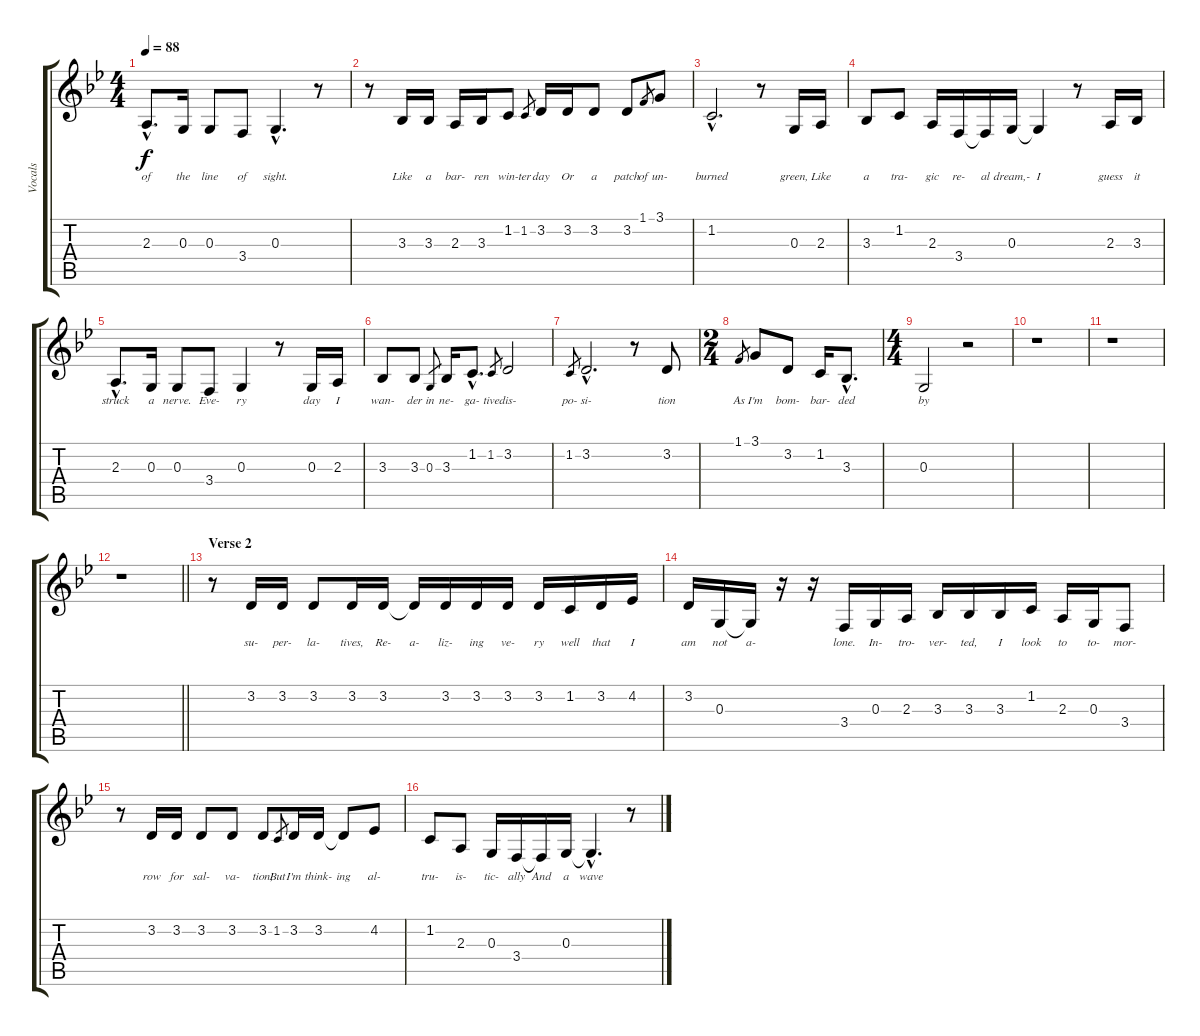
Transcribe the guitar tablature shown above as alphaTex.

\track ("Vocals" "Vocals") {instrument bassoon}
\staff {score tabs}
\tuning (E4 B3 G3 D3 A2 E2) {hide}
\ts (4 4)
\tempo 88
\clef g2
\ks gminor
2.3{hac}.8{d lyrics (0 "of") lyrics (1 "") lyrics (2 "") lyrics (3 "") lyrics (4 "") dy f} 0.3.16{lyrics (0 "the") lyrics (1 "") lyrics (2 "") lyrics (3 "") lyrics (4 "")} 0.3.8{lyrics (0 "line") lyrics (1 "") lyrics (2 "") lyrics (3 "") lyrics (4 "")} 3.4.8{lyrics (0 "of") lyrics (1 "") lyrics (2 "") lyrics (3 "") lyrics (4 "")} 0.3{hac}.4{d lyrics (0 "sight.") lyrics (1 "") lyrics (2 "") lyrics (3 "") lyrics (4 "")} r.8 |
r.8 3.3.16{lyrics (0 "Like") lyrics (1 "") lyrics (2 "") lyrics (3 "") lyrics (4 "")} 3.3.16{lyrics (0 "a") lyrics (1 "") lyrics (2 "") lyrics (3 "") lyrics (4 "")} 2.3.16{lyrics (0 "bar-") lyrics (1 "") lyrics (2 "") lyrics (3 "") lyrics (4 "")} 3.3.16{lyrics (0 "ren") lyrics (1 "") lyrics (2 "") lyrics (3 "") lyrics (4 "")} 1.2.8{lyrics (0 "win-") lyrics (1 "") lyrics (2 "") lyrics (3 "") lyrics (4 "")} 1.2.8{lyrics (0 "ter") lyrics (1 "") lyrics (2 "") lyrics (3 "") lyrics (4 "") gr} 3.2.16{lyrics (0 "day") lyrics (1 "") lyrics (2 "") lyrics (3 "") lyrics (4 "")} 3.2.16{lyrics (0 "Or") lyrics (1 "") lyrics (2 "") lyrics (3 "") lyrics (4 "")} 3.2.8{lyrics (0 "a") lyrics (1 "") lyrics (2 "") lyrics (3 "") lyrics (4 "")} 3.2.8{lyrics (0 "patch") lyrics (1 "") lyrics (2 "") lyrics (3 "") lyrics (4 "")} 1.1.8{lyrics (0 "of") lyrics (1 "") lyrics (2 "") lyrics (3 "") lyrics (4 "") gr} 3.1.8{lyrics (0 "un-") lyrics (1 "") lyrics (2 "") lyrics (3 "") lyrics (4 "")} |
1.2{hac}.2{d lyrics (0 "burned") lyrics (1 "") lyrics (2 "") lyrics (3 "") lyrics (4 "")} r.8 0.3.16{lyrics (0 "green,") lyrics (1 "") lyrics (2 "") lyrics (3 "") lyrics (4 "")} 2.3.16{lyrics (0 "Like") lyrics (1 "") lyrics (2 "") lyrics (3 "") lyrics (4 "")} |
3.3.8{lyrics (0 "a") lyrics (1 "") lyrics (2 "") lyrics (3 "") lyrics (4 "")} 1.2.8{lyrics (0 "tra-") lyrics (1 "") lyrics (2 "") lyrics (3 "") lyrics (4 "")} 2.3.16{lyrics (0 "gic") lyrics (1 "") lyrics (2 "") lyrics (3 "") lyrics (4 "")} 3.4.16{lyrics (0 "re-") lyrics (1 "") lyrics (2 "") lyrics (3 "") lyrics (4 "")} 3.4{t}.16{lyrics (0 "al") lyrics (1 "") lyrics (2 "") lyrics (3 "") lyrics (4 "")} 0.3.16{lyrics (0 "dream,-") lyrics (1 "") lyrics (2 "") lyrics (3 "") lyrics (4 "")} 0.3{t}.4{lyrics (0 "I") lyrics (1 "") lyrics (2 "") lyrics (3 "") lyrics (4 "")} r.8 2.3.16{lyrics (0 "guess") lyrics (1 "") lyrics (2 "") lyrics (3 "") lyrics (4 "")} 3.3.16{lyrics (0 "it") lyrics (1 "") lyrics (2 "") lyrics (3 "") lyrics (4 "")} |
2.3{hac}.8{d lyrics (0 "struck") lyrics (1 "") lyrics (2 "") lyrics (3 "") lyrics (4 "")} 0.3.16{lyrics (0 "a") lyrics (1 "") lyrics (2 "") lyrics (3 "") lyrics (4 "")} 0.3.8{lyrics (0 "nerve.") lyrics (1 "") lyrics (2 "") lyrics (3 "") lyrics (4 "")} 3.4.8{lyrics (0 "Eve-") lyrics (1 "") lyrics (2 "") lyrics (3 "") lyrics (4 "")} 0.3.4{lyrics (0 "ry") lyrics (1 "") lyrics (2 "") lyrics (3 "") lyrics (4 "")} r.8 0.3.16{lyrics (0 "day") lyrics (1 "") lyrics (2 "") lyrics (3 "") lyrics (4 "")} 2.3.16{lyrics (0 "I") lyrics (1 "") lyrics (2 "") lyrics (3 "") lyrics (4 "")} |
3.3.8{lyrics (0 "wan-") lyrics (1 "") lyrics (2 "") lyrics (3 "") lyrics (4 "")} 3.3.8{lyrics (0 "der") lyrics (1 "") lyrics (2 "") lyrics (3 "") lyrics (4 "")} 0.3.8{lyrics (0 "in") lyrics (1 "") lyrics (2 "") lyrics (3 "") lyrics (4 "") gr} 3.3.16{lyrics (0 "ne-") lyrics (1 "") lyrics (2 "") lyrics (3 "") lyrics (4 "")} 1.2{hac}.8{d lyrics (0 "ga-") lyrics (1 "") lyrics (2 "") lyrics (3 "") lyrics (4 "")} 1.2.8{lyrics (0 "tive") lyrics (1 "") lyrics (2 "") lyrics (3 "") lyrics (4 "") gr} 3.2.2{lyrics (0 "dis-") lyrics (1 "") lyrics (2 "") lyrics (3 "") lyrics (4 "")} |
1.2.8{lyrics (0 "po-") lyrics (1 "") lyrics (2 "") lyrics (3 "") lyrics (4 "") gr} 3.2{hac}.2{d lyrics (0 "si-") lyrics (1 "") lyrics (2 "") lyrics (3 "") lyrics (4 "")} r.8 3.2.8{lyrics (0 "tion") lyrics (1 "") lyrics (2 "") lyrics (3 "") lyrics (4 "")} |
\ts (2 4)
1.1.8{lyrics (0 "As") lyrics (1 "") lyrics (2 "") lyrics (3 "") lyrics (4 "") gr} 3.1.8{lyrics (0 "I'm") lyrics (1 "") lyrics (2 "") lyrics (3 "") lyrics (4 "")} 3.2.8{lyrics (0 "bom-") lyrics (1 "") lyrics (2 "") lyrics (3 "") lyrics (4 "")} 1.2.16{lyrics (0 "bar-") lyrics (1 "") lyrics (2 "") lyrics (3 "") lyrics (4 "")} 3.3{hac}.8{d lyrics (0 "ded") lyrics (1 "") lyrics (2 "") lyrics (3 "") lyrics (4 "")} |
\ts (4 4)
0.3.2{lyrics (0 "by") lyrics (1 "") lyrics (2 "") lyrics (3 "") lyrics (4 "")} r.2 |
r.1 |
r.1 |
\barLineRight lightlight
r.1 |
\section ("" "Verse 2")
r.8 3.2.16{lyrics (0 "su-") lyrics (1 "") lyrics (2 "") lyrics (3 "") lyrics (4 "")} 3.2.16{lyrics (0 "per-") lyrics (1 "") lyrics (2 "") lyrics (3 "") lyrics (4 "")} 3.2.8{lyrics (0 "la-") lyrics (1 "") lyrics (2 "") lyrics (3 "") lyrics (4 "")} 3.2.16{lyrics (0 "tives,") lyrics (1 "") lyrics (2 "") lyrics (3 "") lyrics (4 "")} 3.2.16{lyrics (0 "Re-") lyrics (1 "") lyrics (2 "") lyrics (3 "") lyrics (4 "")} 3.2{t}.16{lyrics (0 "a-") lyrics (1 "") lyrics (2 "") lyrics (3 "") lyrics (4 "")} 3.2.16{lyrics (0 "liz-") lyrics (1 "") lyrics (2 "") lyrics (3 "") lyrics (4 "")} 3.2.16{lyrics (0 "ing") lyrics (1 "") lyrics (2 "") lyrics (3 "") lyrics (4 "")} 3.2.16{lyrics (0 "ve-") lyrics (1 "") lyrics (2 "") lyrics (3 "") lyrics (4 "")} 3.2.16{lyrics (0 "ry") lyrics (1 "") lyrics (2 "") lyrics (3 "") lyrics (4 "")} 1.2.16{lyrics (0 "well") lyrics (1 "") lyrics (2 "") lyrics (3 "") lyrics (4 "")} 3.2.16{lyrics (0 "that") lyrics (1 "") lyrics (2 "") lyrics (3 "") lyrics (4 "")} 4.2.16{lyrics (0 "I") lyrics (1 "") lyrics (2 "") lyrics (3 "") lyrics (4 "")} |
3.2.16{lyrics (0 "am") lyrics (1 "") lyrics (2 "") lyrics (3 "") lyrics (4 "")} 0.3.16{lyrics (0 "not") lyrics (1 "") lyrics (2 "") lyrics (3 "") lyrics (4 "")} 0.3{t}.16{lyrics (0 "a-") lyrics (1 "") lyrics (2 "") lyrics (3 "") lyrics (4 "")} r.16 r.16 3.4.16{lyrics (0 "lone.") lyrics (1 "") lyrics (2 "") lyrics (3 "") lyrics (4 "")} 0.3.16{lyrics (0 "In-") lyrics (1 "") lyrics (2 "") lyrics (3 "") lyrics (4 "")} 2.3.16{lyrics (0 "tro-") lyrics (1 "") lyrics (2 "") lyrics (3 "") lyrics (4 "")} 3.3.16{lyrics (0 "ver-") lyrics (1 "") lyrics (2 "") lyrics (3 "") lyrics (4 "")} 3.3.16{lyrics (0 "ted,") lyrics (1 "") lyrics (2 "") lyrics (3 "") lyrics (4 "")} 3.3.16{lyrics (0 "I") lyrics (1 "") lyrics (2 "") lyrics (3 "") lyrics (4 "")} 1.2.16{lyrics (0 "look") lyrics (1 "") lyrics (2 "") lyrics (3 "") lyrics (4 "")} 2.3.16{lyrics (0 "to") lyrics (1 "") lyrics (2 "") lyrics (3 "") lyrics (4 "")} 0.3.16{lyrics (0 "to-") lyrics (1 "") lyrics (2 "") lyrics (3 "") lyrics (4 "")} 3.4.8{lyrics (0 "mor-") lyrics (1 "") lyrics (2 "") lyrics (3 "") lyrics (4 "")} |
r.8 3.2.16{lyrics (0 "row") lyrics (1 "") lyrics (2 "") lyrics (3 "") lyrics (4 "")} 3.2.16{lyrics (0 "for") lyrics (1 "") lyrics (2 "") lyrics (3 "") lyrics (4 "")} 3.2.8{lyrics (0 "sal-") lyrics (1 "") lyrics (2 "") lyrics (3 "") lyrics (4 "")} 3.2.8{lyrics (0 "va-") lyrics (1 "") lyrics (2 "") lyrics (3 "") lyrics (4 "")} 3.2.8{lyrics (0 "tion,") lyrics (1 "") lyrics (2 "") lyrics (3 "") lyrics (4 "")} 1.2.8{lyrics (0 "But") lyrics (1 "") lyrics (2 "") lyrics (3 "") lyrics (4 "") gr} 3.2.16{lyrics (0 "I'm") lyrics (1 "") lyrics (2 "") lyrics (3 "") lyrics (4 "")} 3.2.16{lyrics (0 "think-") lyrics (1 "") lyrics (2 "") lyrics (3 "") lyrics (4 "")} 3.2{t}.8{lyrics (0 "ing") lyrics (1 "") lyrics (2 "") lyrics (3 "") lyrics (4 "")} 4.2.8{lyrics (0 "al-") lyrics (1 "") lyrics (2 "") lyrics (3 "") lyrics (4 "")} |
1.2.8{lyrics (0 "tru-") lyrics (1 "") lyrics (2 "") lyrics (3 "") lyrics (4 "")} 2.3.8{lyrics (0 "is-") lyrics (1 "") lyrics (2 "") lyrics (3 "") lyrics (4 "")} 0.3.16{lyrics (0 "tic-") lyrics (1 "") lyrics (2 "") lyrics (3 "") lyrics (4 "")} 3.4.16{lyrics (0 "ally") lyrics (1 "") lyrics (2 "") lyrics (3 "") lyrics (4 "")} 3.4{t}.16{lyrics (0 "And") lyrics (1 "") lyrics (2 "") lyrics (3 "") lyrics (4 "")} 0.3.16{lyrics (0 "a") lyrics (1 "") lyrics (2 "") lyrics (3 "") lyrics (4 "")} 0.3{hac t}.4{d lyrics (0 "wave") lyrics (1 "") lyrics (2 "") lyrics (3 "") lyrics (4 "")} r.8
